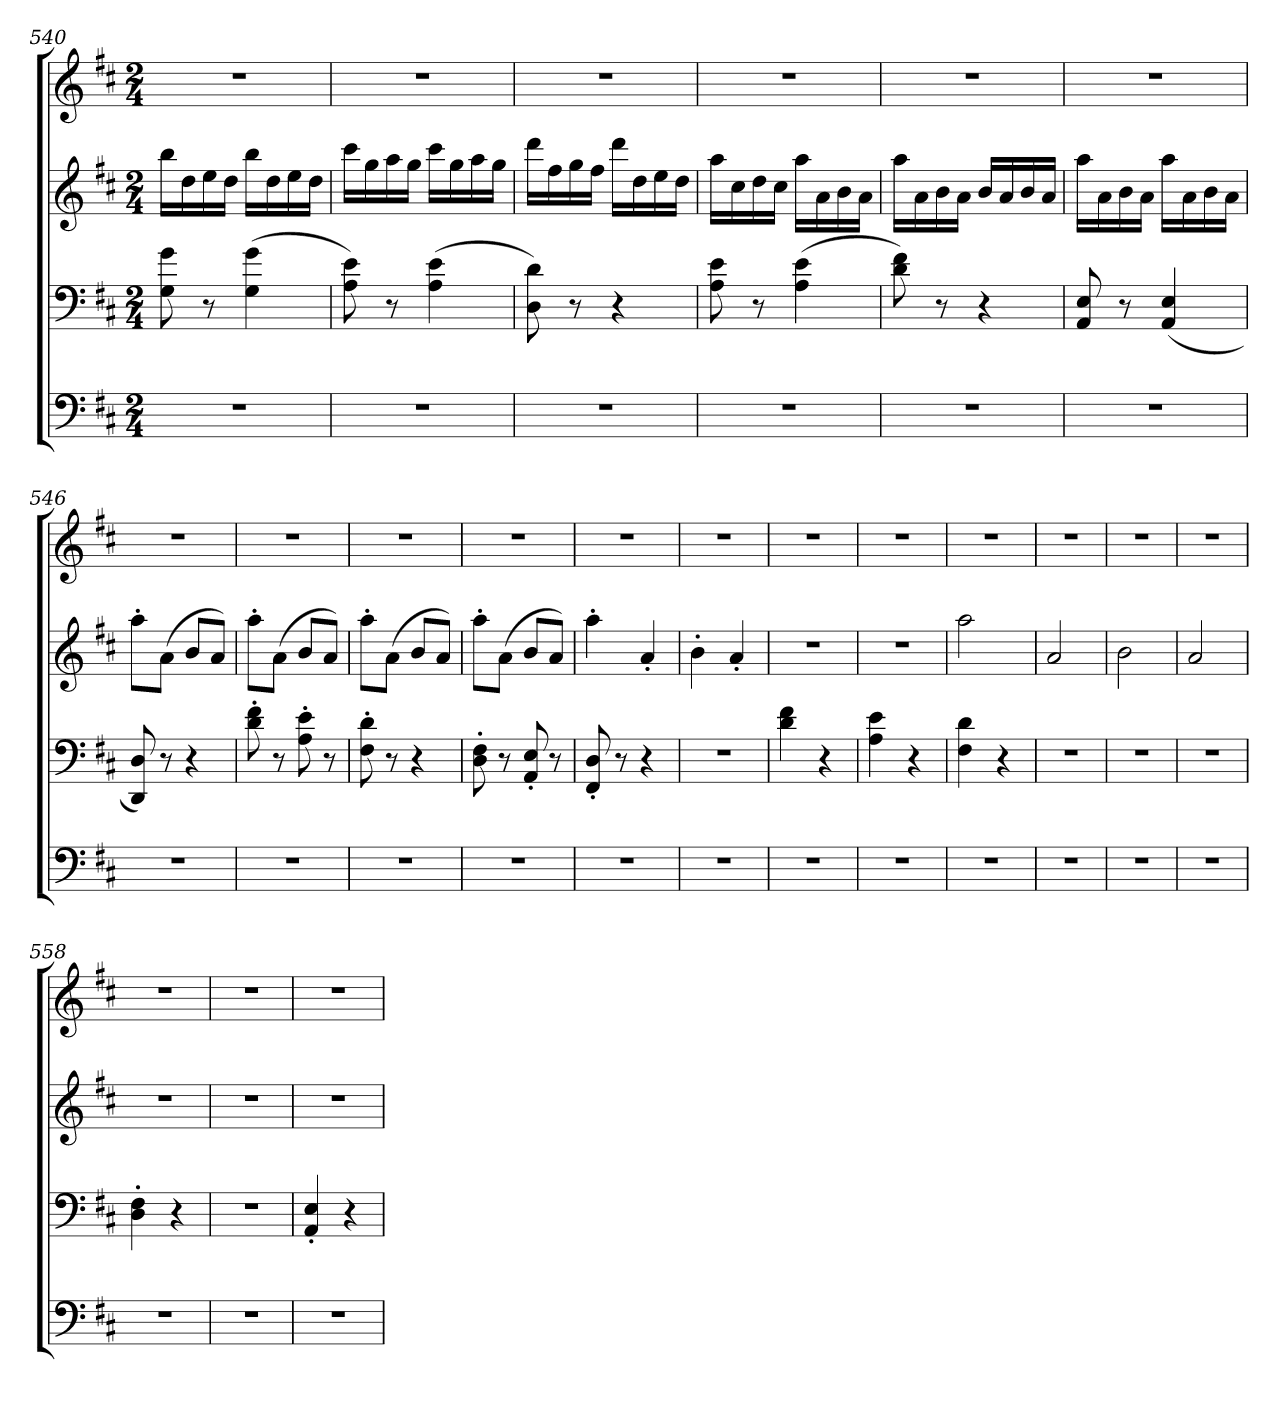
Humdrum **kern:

**kern	**kern	**kern	**kern
*part4	*part3	*part2	*part1
*staff4	*staff3	*staff2	*staff1
*clefF4	*clefF4	*clefG2	*clefG2
*k[f#c#]	*k[f#c#]	*k[f#c#]	*k[f#c#]
*M2/4	*M2/4	*M2/4	*M2/4
=540	=540	=540	=540
2r	8G 8g	16bbLL	2r
.	.	16dd	.
.	8r	16ee	.
.	.	16ddJJ	.
.	(4G 4g	16bbLL	.
.	.	16dd	.
.	.	16ee	.
.	.	16ddJJ	.
=541	=541	=541	=541
2r	8A 8e)	16ccc#LL	2r
.	.	16gg	.
.	8r	16aa	.
.	.	16ggJJ	.
.	(4A 4e	16ccc#LL	.
.	.	16gg	.
.	.	16aa	.
.	.	16ggJJ	.
=542	=542	=542	=542
2r	8D 8d)	16dddLL	2r
.	.	16ff#	.
.	8r	16gg	.
.	.	16ff#JJ	.
.	4r	16dddLL	.
.	.	16dd	.
.	.	16ee	.
.	.	16ddJJ	.
=543	=543	=543	=543
2r	8A 8e	16aaLL	2r
.	.	16cc#	.
.	8r	16dd	.
.	.	16cc#JJ	.
.	(4A 4e	16aaLL	.
.	.	16a	.
.	.	16b	.
.	.	16aJJ	.
=544	=544	=544	=544
2r	8d 8f#)	16aaLL	2r
.	.	16a	.
.	8r	16b	.
.	.	16aJJ	.
.	4r	16bLL	.
.	.	16a	.
.	.	16b	.
.	.	16aJJ	.
=545	=545	=545	=545
2r	8AA 8E	16aaLL	2r
.	.	16a	.
.	8r	16b	.
.	.	16aJJ	.
.	(4AA 4E	16aaLL	.
.	.	16a	.
.	.	16b	.
.	.	16aJJ	.
=546	=546	=546	=546
2r	8DD 8D)	8aa'L	2r
.	8r	(8aJ	.
.	4r	8bL	.
.	.	8aJ)	.
=547	=547	=547	=547
2r	8d' 8f#'	8aa'L	2r
.	8r	(8aJ	.
.	8A' 8e'	8bL	.
.	8r	8aJ)	.
=548	=548	=548	=548
2r	8F#' 8d'	8aa'L	2r
.	8r	(8aJ	.
.	4r	8bL	.
.	.	8aJ)	.
=549	=549	=549	=549
2r	8D' 8F#'	8aa'L	2r
.	8r	(8aJ	.
.	8AA' 8E'	8bL	.
.	8r	8aJ)	.
=550	=550	=550	=550
2r	8FF#' 8D'	4aa'	2r
.	8r	.	.
.	4r	4a'	.
=551	=551	=551	=551
2r	2r	4b'	2r
.	.	4a'	.
=552	=552	=552	=552
2r	4d 4f#	2r	2r
.	4r	.	.
=553	=553	=553	=553
2r	4A 4e	2r	2r
.	4r	.	.
=554	=554	=554	=554
2r	4F# 4d	2aa	2r
.	4r	.	.
=555	=555	=555	=555
2r	2r	2a	2r
=556	=556	=556	=556
2r	2r	2b	2r
=557	=557	=557	=557
2r	2r	2a	2r
=558	=558	=558	=558
2r	4D' 4F#'	2r	2r
.	4r	.	.
=559	=559	=559	=559
2r	2r	2r	2r
=560	=560	=560	=560
2r	4AA' 4E'	2r	2r
.	4r	.	.
=	=	=	=
*-	*-	*-	*-
